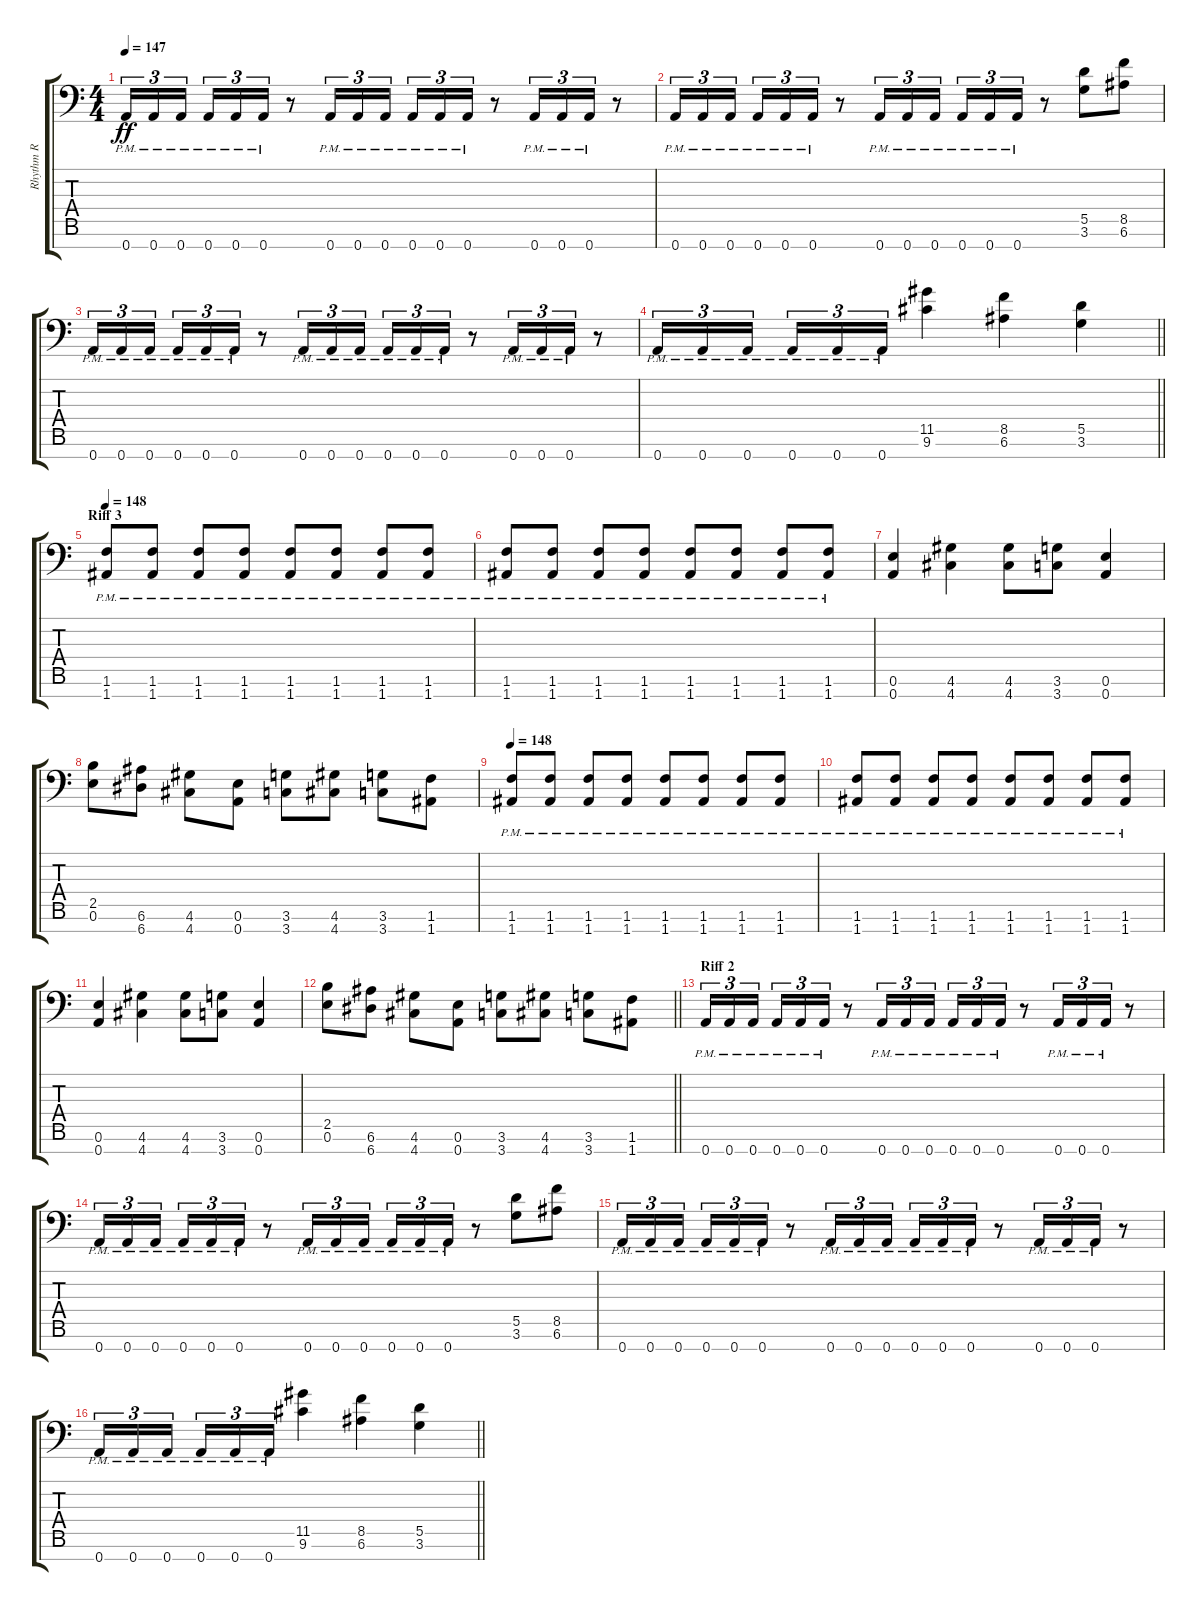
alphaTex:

\track ("Rhythm R" "Rhythm R") {instrument overdrivenguitar}
\staff {score tabs}
\tuning (E4 B3 G3 D3 A2 E2 A1) {hide}
\ts (4 4)
\tempo 147
\clef f4
\ks c
0.7{pm}.16{tu (3 2) dy ff} 0.7{pm}.16{tu (3 2)} 0.7{pm}.16{tu (3 2) beam splitsecondary} 0.7{pm}.16{tu (3 2)} 0.7{pm}.16{tu (3 2)} 0.7{pm}.16{tu (3 2)} r.8 0.7{pm}.16{tu (3 2)} 0.7{pm}.16{tu (3 2)} 0.7{pm}.16{tu (3 2)} 0.7{pm}.16{tu (3 2)} 0.7{pm}.16{tu (3 2)} 0.7{pm}.16{tu (3 2)} r.8 0.7{pm}.16{tu (3 2)} 0.7{pm}.16{tu (3 2)} 0.7{pm}.16{tu (3 2)} r.8 |
0.7{pm}.16{tu (3 2)} 0.7{pm}.16{tu (3 2)} 0.7{pm}.16{tu (3 2) beam splitsecondary} 0.7{pm}.16{tu (3 2)} 0.7{pm}.16{tu (3 2)} 0.7{pm}.16{tu (3 2)} r.8 0.7{pm}.16{tu (3 2)} 0.7{pm}.16{tu (3 2)} 0.7{pm}.16{tu (3 2)} 0.7{pm}.16{tu (3 2)} 0.7{pm}.16{tu (3 2)} 0.7{pm}.16{tu (3 2)} r.8 (5.5 3.6).8 (8.5 6.6).8 |
0.7{pm}.16{tu (3 2)} 0.7{pm}.16{tu (3 2)} 0.7{pm}.16{tu (3 2) beam splitsecondary} 0.7{pm}.16{tu (3 2)} 0.7{pm}.16{tu (3 2)} 0.7{pm}.16{tu (3 2)} r.8 0.7{pm}.16{tu (3 2)} 0.7{pm}.16{tu (3 2)} 0.7{pm}.16{tu (3 2)} 0.7{pm}.16{tu (3 2)} 0.7{pm}.16{tu (3 2)} 0.7{pm}.16{tu (3 2)} r.8 0.7{pm}.16{tu (3 2)} 0.7{pm}.16{tu (3 2)} 0.7{pm}.16{tu (3 2)} r.8 |
\barLineRight lightlight
0.7{pm}.16{tu (3 2)} 0.7{pm}.16{tu (3 2)} 0.7{pm}.16{tu (3 2) beam splitsecondary} 0.7{pm}.16{tu (3 2)} 0.7{pm}.16{tu (3 2)} 0.7{pm}.16{tu (3 2)} (11.5 9.6).4 (8.5 6.6).4 (5.5 3.6).4 |
\section ("" "Riff 3")
\tempo 148
(1.6{pm} 1.7{pm}).8 (1.6{pm} 1.7{pm}).8 (1.6{pm} 1.7{pm}).8 (1.6{pm} 1.7{pm}).8 (1.6{pm} 1.7{pm}).8 (1.6{pm} 1.7{pm}).8 (1.6{pm} 1.7{pm}).8 (1.6{pm} 1.7{pm}).8 |
(1.6{pm} 1.7{pm}).8 (1.6{pm} 1.7{pm}).8 (1.6{pm} 1.7{pm}).8 (1.6{pm} 1.7{pm}).8 (1.6{pm} 1.7{pm}).8 (1.6{pm} 1.7{pm}).8 (1.6{pm} 1.7{pm}).8 (1.6{pm} 1.7{pm}).8 |
(0.6 0.7).4 (4.6 4.7).4 (4.6 4.7).8 (3.6 3.7).8 (0.6 0.7).4 |
(2.5 0.6).8 (6.6 6.7).8 (4.6 4.7).8 (0.6 0.7).8 (3.6 3.7).8 (4.6 4.7).8 (3.6 3.7).8 (1.6 1.7).8 |
\tempo 148
(1.6{pm} 1.7{pm}).8 (1.6{pm} 1.7{pm}).8 (1.6{pm} 1.7{pm}).8 (1.6{pm} 1.7{pm}).8 (1.6{pm} 1.7{pm}).8 (1.6{pm} 1.7{pm}).8 (1.6{pm} 1.7{pm}).8 (1.6{pm} 1.7{pm}).8 |
(1.6{pm} 1.7{pm}).8 (1.6{pm} 1.7{pm}).8 (1.6{pm} 1.7{pm}).8 (1.6{pm} 1.7{pm}).8 (1.6{pm} 1.7{pm}).8 (1.6{pm} 1.7{pm}).8 (1.6{pm} 1.7{pm}).8 (1.6{pm} 1.7{pm}).8 |
(0.6 0.7).4 (4.6 4.7).4 (4.6 4.7).8 (3.6 3.7).8 (0.6 0.7).4 |
\barLineRight lightlight
(2.5 0.6).8 (6.6 6.7).8 (4.6 4.7).8 (0.6 0.7).8 (3.6 3.7).8 (4.6 4.7).8 (3.6 3.7).8 (1.6 1.7).8 |
\section ("" "Riff 2")
0.7{pm}.16{tu (3 2)} 0.7{pm}.16{tu (3 2)} 0.7{pm}.16{tu (3 2) beam splitsecondary} 0.7{pm}.16{tu (3 2)} 0.7{pm}.16{tu (3 2)} 0.7{pm}.16{tu (3 2)} r.8 0.7{pm}.16{tu (3 2)} 0.7{pm}.16{tu (3 2)} 0.7{pm}.16{tu (3 2)} 0.7{pm}.16{tu (3 2)} 0.7{pm}.16{tu (3 2)} 0.7{pm}.16{tu (3 2)} r.8 0.7{pm}.16{tu (3 2)} 0.7{pm}.16{tu (3 2)} 0.7{pm}.16{tu (3 2)} r.8 |
0.7{pm}.16{tu (3 2)} 0.7{pm}.16{tu (3 2)} 0.7{pm}.16{tu (3 2) beam splitsecondary} 0.7{pm}.16{tu (3 2)} 0.7{pm}.16{tu (3 2)} 0.7{pm}.16{tu (3 2)} r.8 0.7{pm}.16{tu (3 2)} 0.7{pm}.16{tu (3 2)} 0.7{pm}.16{tu (3 2)} 0.7{pm}.16{tu (3 2)} 0.7{pm}.16{tu (3 2)} 0.7{pm}.16{tu (3 2)} r.8 (5.5 3.6).8 (8.5 6.6).8 |
0.7{pm}.16{tu (3 2)} 0.7{pm}.16{tu (3 2)} 0.7{pm}.16{tu (3 2) beam splitsecondary} 0.7{pm}.16{tu (3 2)} 0.7{pm}.16{tu (3 2)} 0.7{pm}.16{tu (3 2)} r.8 0.7{pm}.16{tu (3 2)} 0.7{pm}.16{tu (3 2)} 0.7{pm}.16{tu (3 2)} 0.7{pm}.16{tu (3 2)} 0.7{pm}.16{tu (3 2)} 0.7{pm}.16{tu (3 2)} r.8 0.7{pm}.16{tu (3 2)} 0.7{pm}.16{tu (3 2)} 0.7{pm}.16{tu (3 2)} r.8 |
\barLineRight lightlight
0.7{pm}.16{tu (3 2)} 0.7{pm}.16{tu (3 2)} 0.7{pm}.16{tu (3 2) beam splitsecondary} 0.7{pm}.16{tu (3 2)} 0.7{pm}.16{tu (3 2)} 0.7{pm}.16{tu (3 2)} (11.5 9.6).4 (8.5 6.6).4 (5.5 3.6).4
